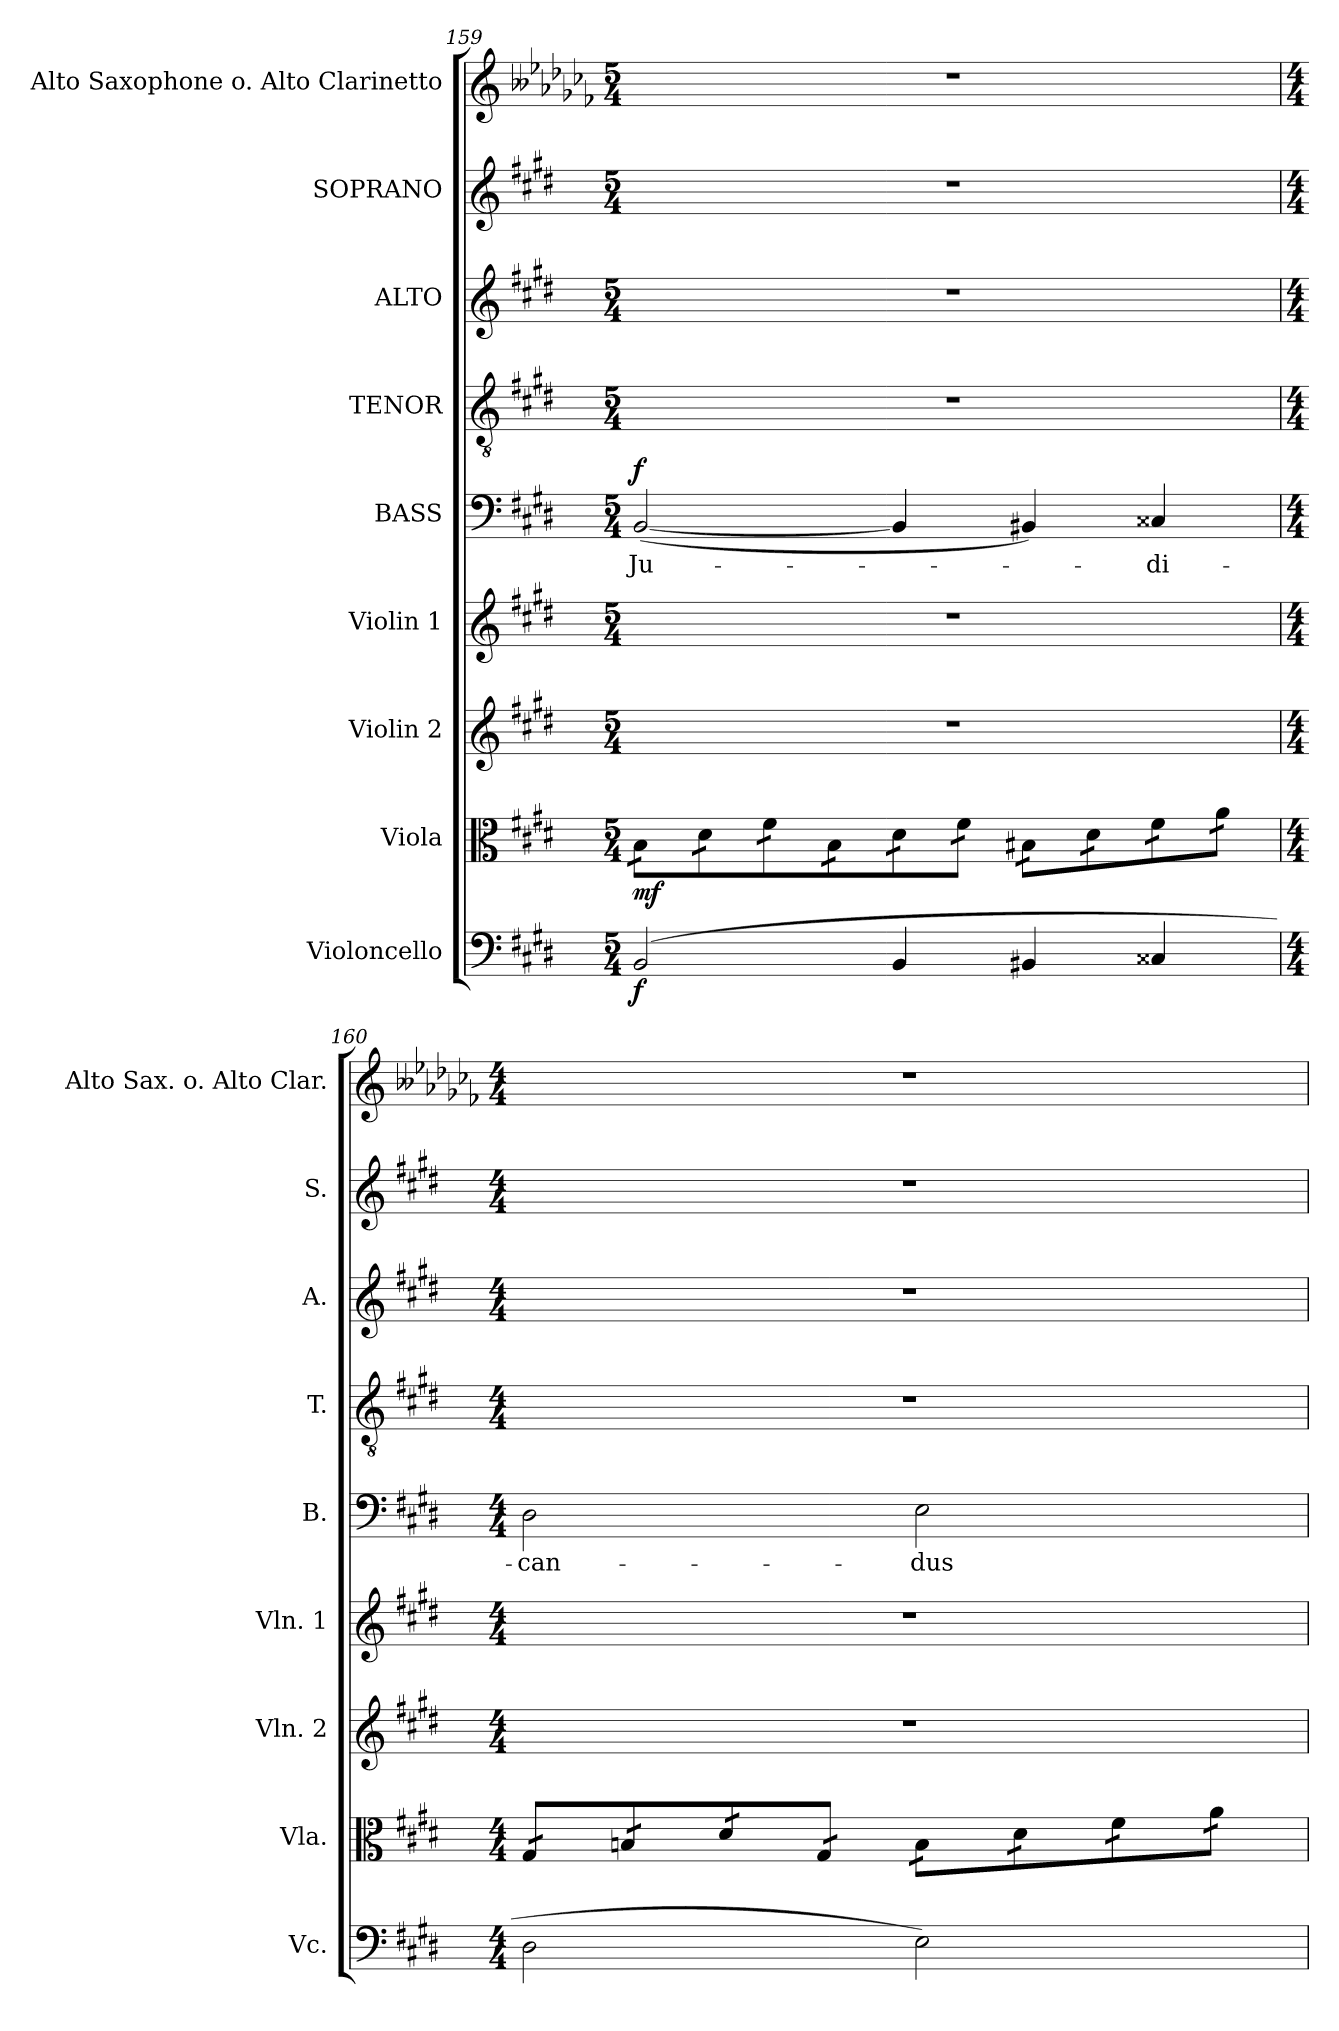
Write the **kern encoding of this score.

**kern	**dynam	**kern	**dynam	**kern	**kern	**kern	**text	**dynam	**kern	**kern	**kern	**kern
*part9	*part9	*part8	*part8	*part7	*part6	*part5	*part5	*part5	*part4	*part3	*part2	*part1
*staff9	*staff9	*staff8	*staff8	*staff7	*staff6	*staff5	*staff5	*staff5	*staff4	*staff3	*staff2	*staff1
*I"Violoncello	*	*I"Viola	*	*I"Violin 2	*I"Violin 1	*I"BASS	*	*	*I"TENOR	*I"ALTO	*I"SOPRANO	*I"Alto Saxophone o. Alto Clarinetto
*I'Vc.	*	*I'Vla.	*	*I'Vln. 2	*I'Vln. 1	*I'B.	*	*	*I'T.	*I'A.	*I'S.	*I'Alto Sax. o. Alto Clar.
*clefF4	*	*clefC3	*	*clefG2	*clefG2	*clefF4	*	*	*clefGv2	*clefG2	*clefG2	*clefG2
*	*	*	*	*	*	*	*	*	*ITrd7c12	*	*	*ITrd5c9
*k[f#c#g#d#]	*	*k[f#c#g#d#]	*	*k[f#c#g#d#]	*k[f#c#g#d#]	*k[f#c#g#d#]	*	*	*k[f#c#g#d#]	*k[f#c#g#d#]	*k[f#c#g#d#]	*k[b--e-a-d-g-c-f-]
*E:	*	*E:	*	*E:	*E:	*E:	*	*	*E:	*E:	*E:	*F-:
*M5/4	*	*M5/4	*	*M5/4	*M5/4	*M5/4	*	*	*M5/4	*M5/4	*M5/4	*M5/4
=159	=159	=159	=159	=159	=159	=159	=159	=159	=159	=159	=159	=159
!	!	!	!	!LO:N:vis=1	!LO:N:vis=1	!	!	!	!	!	!	!
!	!	!LO:TX:a:t=sul pont.	!	!	!	!	!	!	!	!	!	!
!	!	!	!	!	!	!	!LO:LY:b:color=#000000	!	!LO:N:vis=1	!LO:N:vis=1	!LO:N:vis=1	!LO:N:vis=1
*	*	*tremolo	*	*	*	*	*	*	*	*	*	*
(2BBi/	f	16Bi\LL	mf	4%5r	4%5r	([<2BBi/	Ju-	f	4%5r	4%5r	4%5r	4%5r
.	.	16Bi\	.	.	.	.	.	.	.	.	.	.
.	.	16d#i\	.	.	.	.	.	.	.	.	.	.
.	.	16d#i\	.	.	.	.	.	.	.	.	.	.
.	.	16f#i\	.	.	.	.	.	.	.	.	.	.
.	.	16f#i\	.	.	.	.	.	.	.	.	.	.
.	.	16Bi\	.	.	.	.	.	.	.	.	.	.
.	.	16Bi\	.	.	.	.	.	.	.	.	.	.
4BBi/	.	16d#i\	.	.	.	4BBi/]	.	.	.	.	.	.
.	.	16d#i\	.	.	.	.	.	.	.	.	.	.
.	.	16f#i\	.	.	.	.	.	.	.	.	.	.
.	.	16f#i\JJ	.	.	.	.	.	.	.	.	.	.
4BB#Xi/	.	16B#Xi\LL	.	.	.	4BB#Xi/)	.	.	.	.	.	.
.	.	16B#Xi\	.	.	.	.	.	.	.	.	.	.
.	.	16d#i\	.	.	.	.	.	.	.	.	.	.
.	.	16d#i\	.	.	.	.	.	.	.	.	.	.
!	!	!	!	!	!	!	!LO:LY:b:color=#000000	!	!	!	!	!
4C##Xi/	.	16f#i\	.	.	.	4C##Xi/	-di-	.	.	.	.	.
.	.	16f#i\	.	.	.	.	.	.	.	.	.	.
.	.	16ai\	.	.	.	.	.	.	.	.	.	.
.	.	16ai\JJ	.	.	.	.	.	.	.	.	.	.
!!LO:PB:g=z
=160	=160	=160	=160	=160	=160	=160	=160	=160	=160	=160	=160	=160
*M4/4	*	*M4/4	*	*M4/4	*M4/4	*M4/4	*	*	*M4/4	*M4/4	*M4/4	*M4/4
!	!	!	!	!	!	!	!LO:LY:b:color=#000000	!	!	!	!	!
2D#i\	.	16G#i/LL	.	1r	1r	2D#i\	-can-	.	1r	1r	1r	1r
.	.	16G#i/	.	.	.	.	.	.	.	.	.	.
.	.	16Bni/	.	.	.	.	.	.	.	.	.	.
.	.	16Bni/	.	.	.	.	.	.	.	.	.	.
.	.	16d#i/	.	.	.	.	.	.	.	.	.	.
.	.	16d#i/	.	.	.	.	.	.	.	.	.	.
.	.	16G#i/	.	.	.	.	.	.	.	.	.	.
.	.	16G#i/JJ	.	.	.	.	.	.	.	.	.	.
!	!	!	!	!	!	!	!LO:LY:b:color=#000000	!	!	!	!	!
2Ei\)	.	16Bi\LL	.	.	.	2Ei\	-dus	.	.	.	.	.
.	.	16Bi\	.	.	.	.	.	.	.	.	.	.
.	.	16d#i\	.	.	.	.	.	.	.	.	.	.
.	.	16d#i\	.	.	.	.	.	.	.	.	.	.
.	.	16f#i\	.	.	.	.	.	.	.	.	.	.
.	.	16f#i\	.	.	.	.	.	.	.	.	.	.
.	.	16ai\	.	.	.	.	.	.	.	.	.	.
.	.	16ai\JJ	.	.	.	.	.	.	.	.	.	.
*	*	*Xtremolo	*	*	*	*	*	*	*	*	*	*
=	=	=	=	=	=	=	=	=	=	=	=	=
*-	*-	*-	*-	*-	*-	*-	*-	*-	*-	*-	*-	*-
